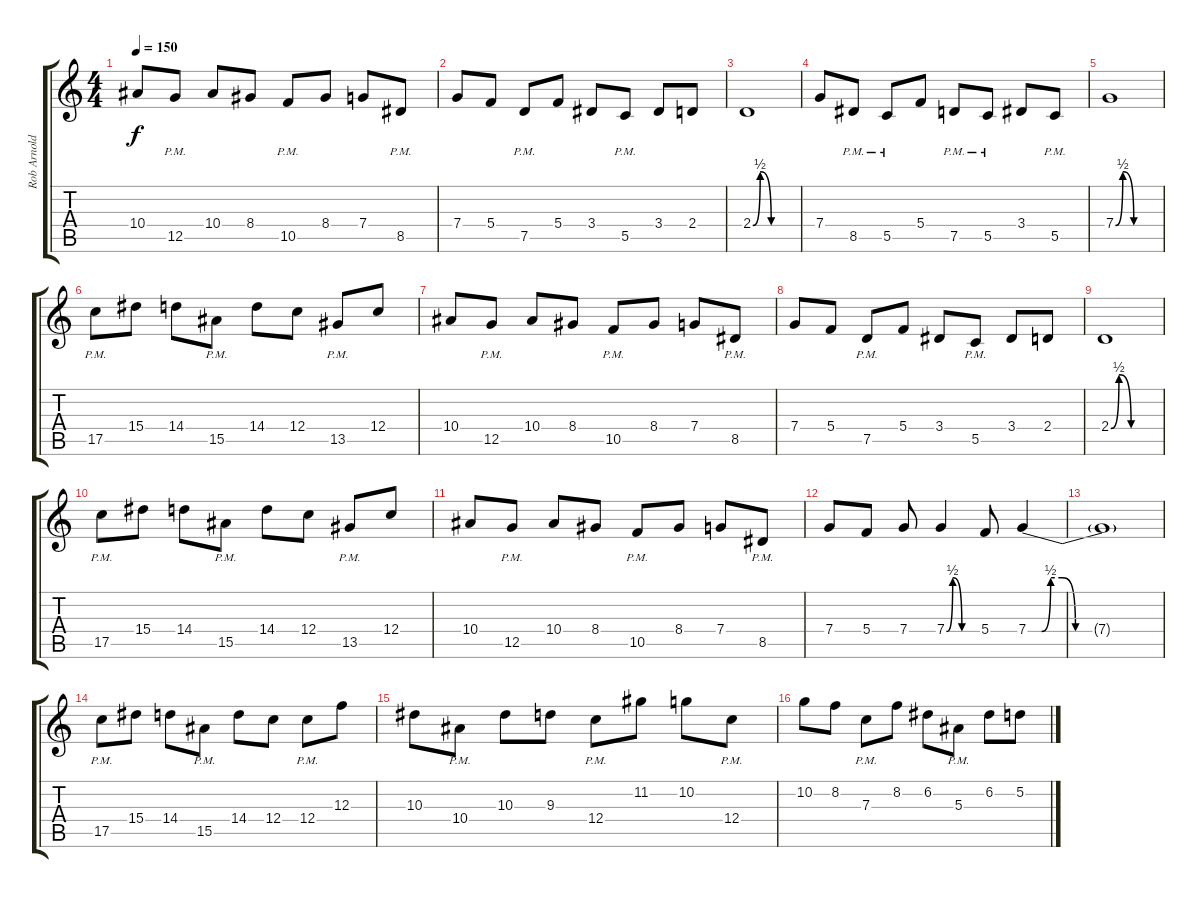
\track ("Rob Arnold" "Rob Arnold") {instrument distortionguitar}
\staff {score tabs}
\tuning (D4 A3 F3 C3 G2 C2) {hide}
\ts (4 4)
\tempo 150
\clef g2
\ks c
10.4.8{dy f} 12.5{pm}.8 10.4.8 8.4.8 10.5{pm}.8 8.4.8 7.4.8 8.5{pm}.8 |
7.4.8 5.4.8 7.5{pm}.8 5.4.8 3.4.8 5.5{pm}.8 3.4.8 2.4.8 |
2.4{be (custom 0 0 10 2 25 0 60 0)}.1 |
7.4.8 8.5{pm}.8 5.5{pm}.8 5.4.8 7.5{pm}.8 5.5{pm}.8 3.4.8 5.5{pm}.8 |
7.4{be (custom 0 0 10 2 25 0 60 0)}.1 |
17.5{pm}.8 15.4.8 14.4.8 15.5{pm}.8 14.4.8 12.4.8 13.5{pm}.8 12.4.8 |
10.4.8 12.5{pm}.8 10.4.8 8.4.8 10.5{pm}.8 8.4.8 7.4.8 8.5{pm}.8 |
7.4.8 5.4.8 7.5{pm}.8 5.4.8 3.4.8 5.5{pm}.8 3.4.8 2.4.8 |
2.4{be (custom 0 0 10 2 25 0 60 0)}.1 |
17.5{pm}.8 15.4.8 14.4.8 15.5{pm}.8 14.4.8 12.4.8 13.5{pm}.8 12.4.8 |
10.4.8 12.5{pm}.8 10.4.8 8.4.8 10.5{pm}.8 8.4.8 7.4.8 8.5{pm}.8 |
7.4.8 5.4.8 7.4.8 7.4{be (custom 0 0 12 2 30 0 60 0)}.4 5.4.8 7.4{be (custom 0 0 6 0 10 2 15 2 21 0 25 0 30 0 60 0)}.4 |
7.4{t}.1 |
17.5{pm}.8 15.4.8 14.4.8 15.5{pm}.8 14.4.8 12.4.8 12.4{pm}.8 12.3.8 |
10.3.8 10.4{pm}.8 10.3.8 9.3.8 12.4{pm}.8 11.2.8 10.2.8 12.4{pm}.8 |
10.2.8 8.2.8 7.3{pm}.8 8.2.8 6.2.8 5.3{pm}.8 6.2.8 5.2.8
